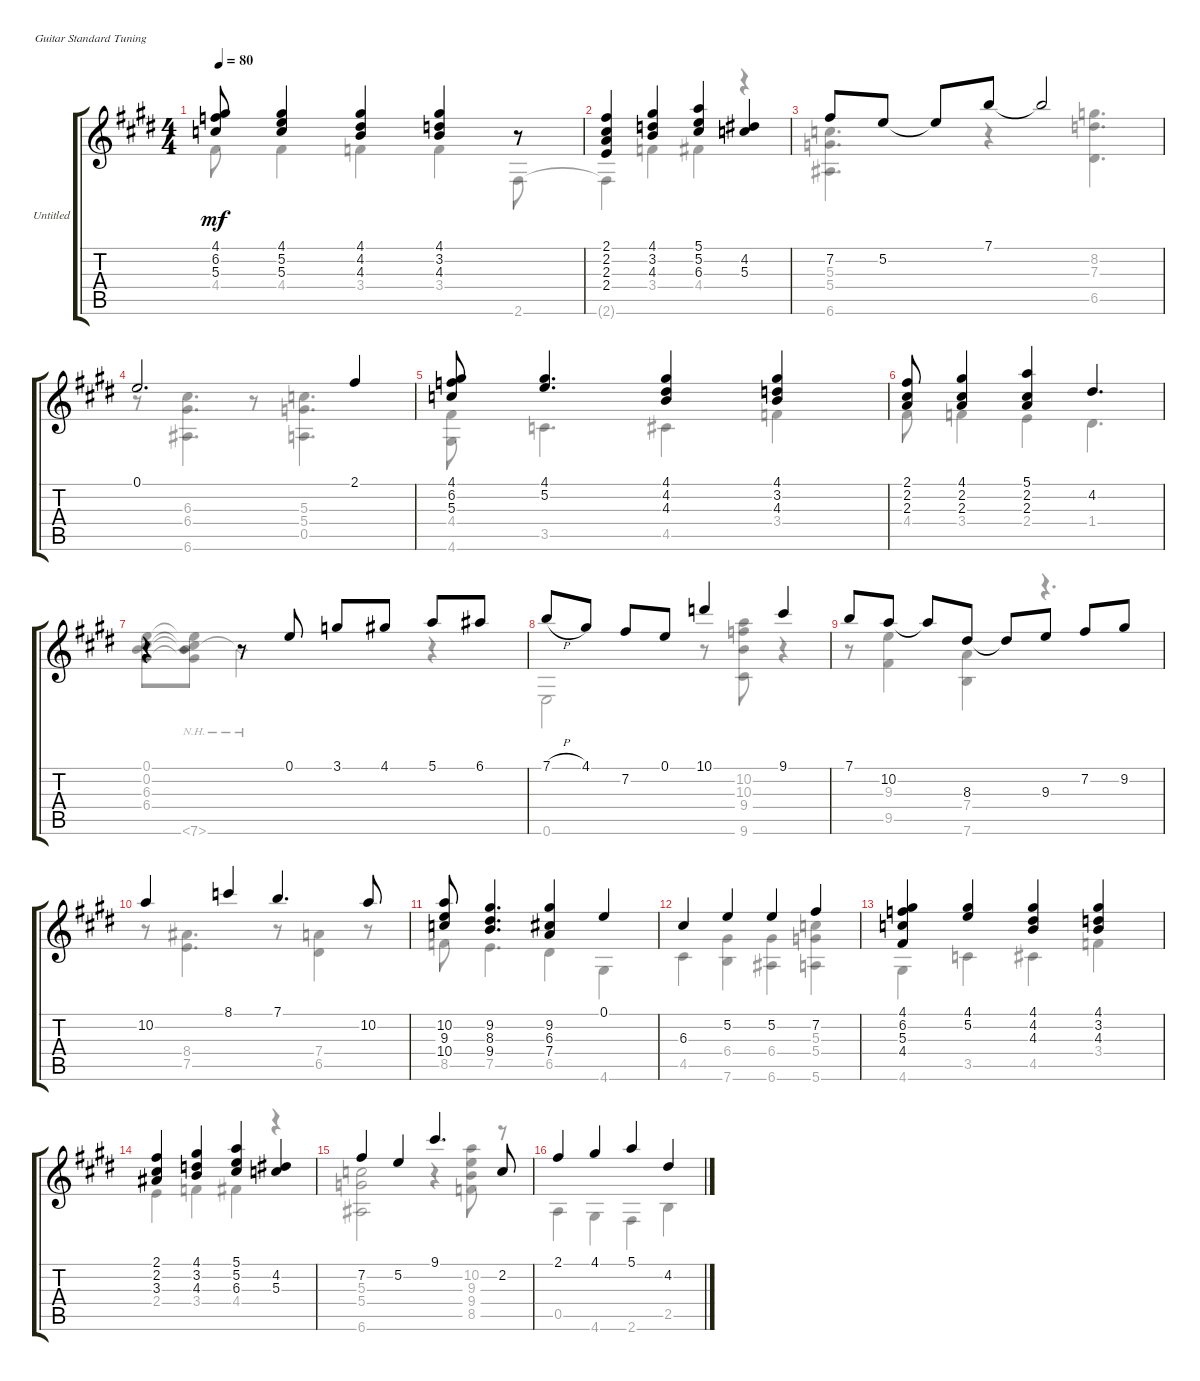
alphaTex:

\bracketExtendMode groupsimilarinstruments
\firstSystemTrackNameOrientation horizontal
\otherSystemsTrackNameOrientation horizontal
\track ("Untitled" "Untitled") {instrument acousticguitarnylon}
\staff {score tabs}
\tuning (E4 B3 G3 D3 A2 E2)
\voice
\ts (4 4)
\tempo 80
\clef g2
\ks e
(4.1 6.2 5.3).8{dy mf} (4.1 5.2 5.3).4 (4.1 4.2 4.3).4 (4.1 3.2 4.3).4 r.8 |
(2.1 2.2 2.3 2.4).4 (4.1 3.2 4.3).4 (5.1 5.2 6.3).4 (4.2 5.3).4 |
7.2.8 5.2.8 5.2{t}.8 7.1.8 7.1{t}.2 |
0.1.2{d} 2.1.4 |
(4.1 6.2 5.3).8 (4.1 5.2).4{d} (4.1 4.2 4.3).4 (4.1 3.2 4.3).4 |
(2.1 2.2 2.3).8 (4.1 2.2 2.3).4 (5.1 2.2 2.3).4 4.2.4{d} |
r.4 r.8 0.1.8 3.1.8 4.1.8 5.1.8 6.1.8 |
7.1{h}.8 4.1.8 7.2.8 0.1.8 10.1.4 9.1.4 |
7.1.8 10.2.8 10.2{t}.8 8.3.8 8.3{t}.8 9.3.8 7.2.8 9.2.8 |
10.2.4 8.1.4 7.1.4{d} 10.2.8 |
(10.2 9.3 10.4).8 (9.2 8.3 9.4).4{d} (9.2 6.3 7.4).4 0.1.4 |
6.3.4 5.2.4 5.2.4 7.2.4 |
(4.1 6.2 5.3 4.4).4 (4.1 5.2).4 (4.1 4.2 4.3).4 (4.1 3.2 4.3).4 |
(2.1 2.2 3.3).4 (4.1 3.2 4.3).4 (5.1 5.2 6.3).4 (4.2 5.3).4 |
7.2.4 5.2.4 9.1.4{d} 2.2.8 |
2.1.4 4.1.4 5.1.4 4.2.4
\voice
\clef g2
\ottava regular
\simile none
\ks e
4.4.8{dy mf} 4.4.4 3.4.4 3.4.4 2.6.8 |
2.6{t}.4 3.4.4 4.4.4 r.4 |
(5.3 5.4 6.6).4{d} r.4 (8.2 7.3 6.5).4{d} |
r.8 (6.3 6.4 6.6).4{d} r.8 (5.3 5.4 0.5).4{d} |
(4.4 4.6).8 3.5.4{d} 4.5.4 3.4.4 |
4.4.8 3.4.4 2.4.4 1.4.4{d} |
(0.1 6.3 0.2 6.4).8 (0.1{t} 6.3{t} 0.2{t} 6.4{t} 7.6{nh}).8 7.6{nh t}.2 r.4 |
0.6.2 r.8 (10.2 10.3 9.4 9.6).8 r.4 |
r.8 (9.3 9.5).4 (7.4 7.6).4 r.4{d} |
r.8 (8.4 7.5).4{d} r.8 (7.4 6.5).4 r.8 |
8.5.8 7.5.4{d} 6.5.4 4.6.4 |
4.5.4 (6.4 7.6).4 (6.4 6.6).4 (5.3 5.4 5.6).4 |
4.6.4 3.5.4 4.5.4 3.4.4 |
2.4.4 3.4.4 4.4.4 r.4 |
(5.3 5.4 6.6).2 r.4 (10.2 9.3 9.4 8.5).8 r.8 |
0.5.4 4.6.4 2.6.4 2.5.4
